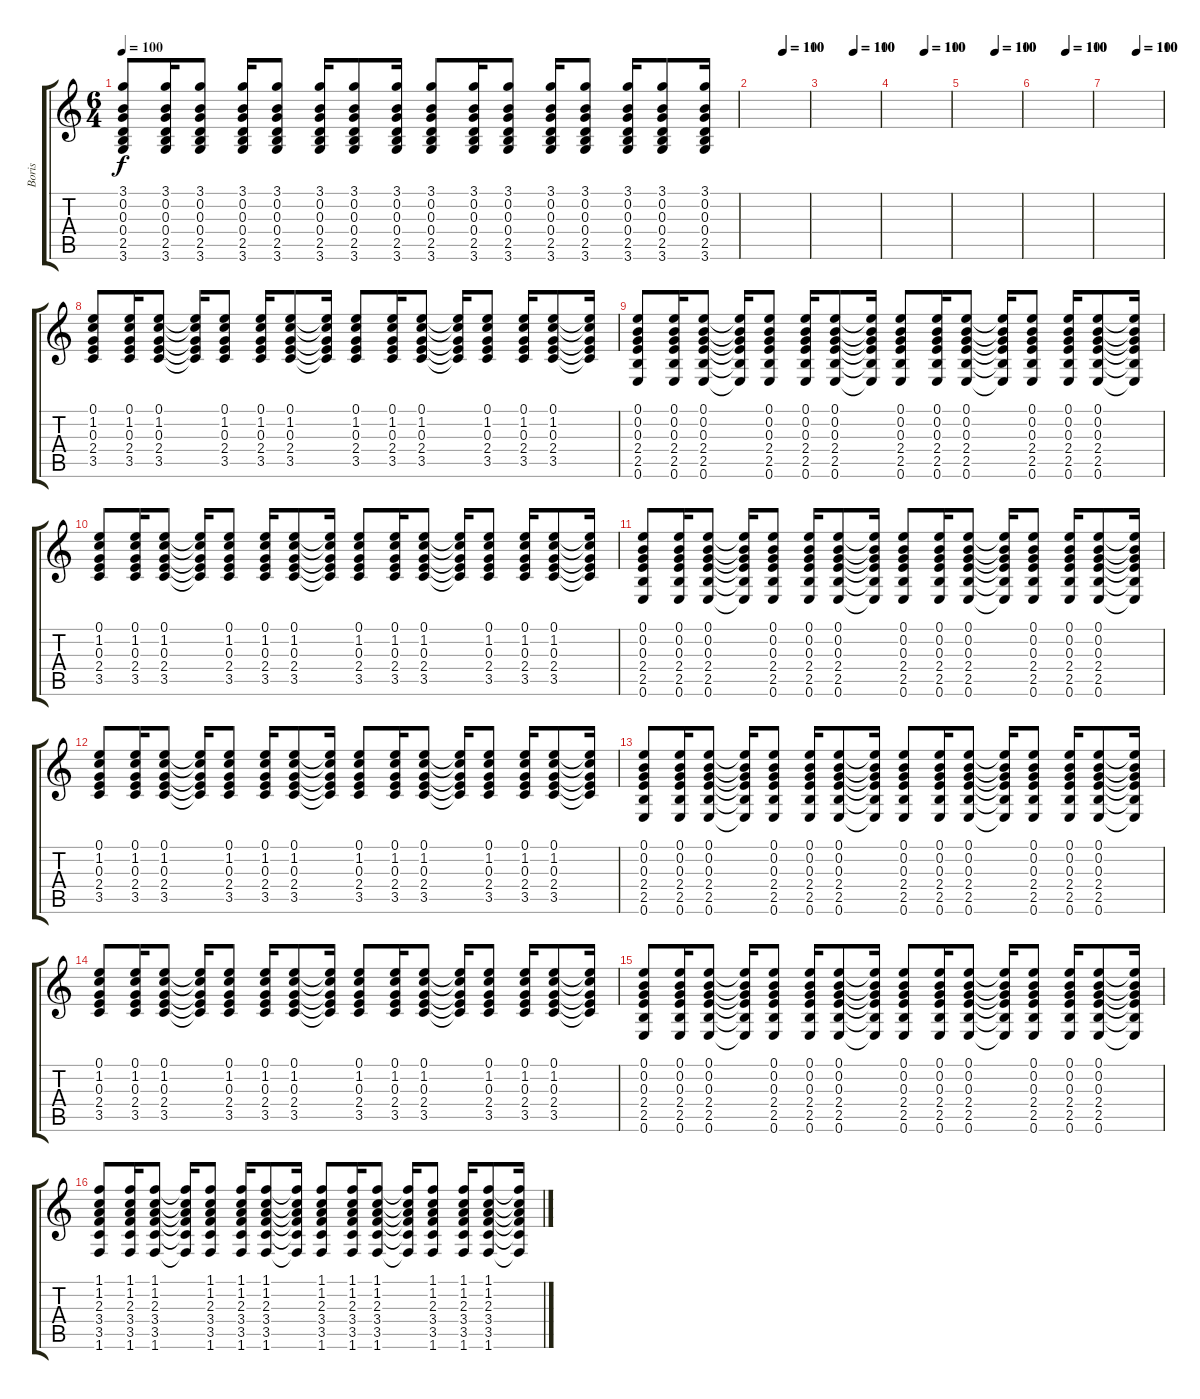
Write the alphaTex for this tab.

\track ("Boris" "Boris") {instrument electricguitarjazz}
\staff {score tabs}
\tuning (E4 B3 G3 D3 A2 E2) {hide}
\ts (6 4)
\tempo 100
\clef g2
\ks c
(3.1 0.2 0.3 0.4 2.5 3.6).8{dy f} (3.1 0.2 0.3 0.4 2.5 3.6).16 (3.1 0.2 0.3 0.4 2.5 3.6).8 (3.1 0.2 0.3 0.4 2.5 3.6).16 (3.1 0.2 0.3 0.4 2.5 3.6).8 (3.1 0.2 0.3 0.4 2.5 3.6).16 (3.1 0.2 0.3 0.4 2.5 3.6).8 (3.1 0.2 0.3 0.4 2.5 3.6).16 (3.1 0.2 0.3 0.4 2.5 3.6).8 (3.1 0.2 0.3 0.4 2.5 3.6).16 (3.1 0.2 0.3 0.4 2.5 3.6).8 (3.1 0.2 0.3 0.4 2.5 3.6).16 (3.1 0.2 0.3 0.4 2.5 3.6).8 (3.1 0.2 0.3 0.4 2.5 3.6).16 (3.1 0.2 0.3 0.4 2.5 3.6).8 (3.1 0.2 0.3 0.4 2.5 3.6).16 |
\tempo (110 0.5416666666666666)
\tempo (100 0.5520833333333334)
|
\tempo (110 0.5416666666666666)
\tempo (100 0.5520833333333334)
|
\tempo (110 0.5416666666666666)
\tempo (100 0.5520833333333334)
|
\tempo (110 0.5416666666666666)
\tempo (100 0.5520833333333334)
|
\tempo (110 0.5416666666666666)
\tempo (100 0.5520833333333334)
|
\tempo (110 0.5416666666666666)
\tempo (100 0.5520833333333334)
|
(0.1 1.2 0.3 2.4 3.5).8 (0.1 1.2 0.3 2.4 3.5).16 (0.1 1.2 0.3 2.4 3.5).8 (0.1{t} 1.2{t} 0.3{t} 2.4{t} 3.5{t}).16 (0.1 1.2 0.3 2.4 3.5).8 (0.1 1.2 0.3 2.4 3.5).16 (0.1 1.2 0.3 2.4 3.5).8 (0.1{t} 1.2{t} 0.3{t} 2.4{t} 3.5{t}).16 (0.1 1.2 0.3 2.4 3.5).8 (0.1 1.2 0.3 2.4 3.5).16 (0.1 1.2 0.3 2.4 3.5).8 (0.1{t} 1.2{t} 0.3{t} 2.4{t} 3.5{t}).16 (0.1 1.2 0.3 2.4 3.5).8 (0.1 1.2 0.3 2.4 3.5).16 (0.1 1.2 0.3 2.4 3.5).8 (0.1{t} 1.2{t} 0.3{t} 2.4{t} 3.5{t}).16 |
(0.1 0.2 0.3 2.4 2.5 0.6).8 (0.1 0.2 0.3 2.4 2.5 0.6).16 (0.1 0.2 0.3 2.4 2.5 0.6).8 (0.1{t} 0.2{t} 0.3{t} 2.4{t} 2.5{t} 0.6{t}).16 (0.1 0.2 0.3 2.4 2.5 0.6).8 (0.1 0.2 0.3 2.4 2.5 0.6).16 (0.1 0.2 0.3 2.4 2.5 0.6).8 (0.1{t} 0.2{t} 0.3{t} 2.4{t} 2.5{t} 0.6{t}).16 (0.1 0.2 0.3 2.4 2.5 0.6).8 (0.1 0.2 0.3 2.4 2.5 0.6).16 (0.1 0.2 0.3 2.4 2.5 0.6).8 (0.1{t} 0.2{t} 0.3{t} 2.4{t} 2.5{t} 0.6{t}).16 (0.1 0.2 0.3 2.4 2.5 0.6).8 (0.1 0.2 0.3 2.4 2.5 0.6).16 (0.1 0.2 0.3 2.4 2.5 0.6).8 (0.1{t} 0.2{t} 0.3{t} 2.4{t} 2.5{t} 0.6{t}).16 |
(0.1 1.2 0.3 2.4 3.5).8 (0.1 1.2 0.3 2.4 3.5).16 (0.1 1.2 0.3 2.4 3.5).8 (0.1{t} 1.2{t} 0.3{t} 2.4{t} 3.5{t}).16 (0.1 1.2 0.3 2.4 3.5).8 (0.1 1.2 0.3 2.4 3.5).16 (0.1 1.2 0.3 2.4 3.5).8 (0.1{t} 1.2{t} 0.3{t} 2.4{t} 3.5{t}).16 (0.1 1.2 0.3 2.4 3.5).8 (0.1 1.2 0.3 2.4 3.5).16 (0.1 1.2 0.3 2.4 3.5).8 (0.1{t} 1.2{t} 0.3{t} 2.4{t} 3.5{t}).16 (0.1 1.2 0.3 2.4 3.5).8 (0.1 1.2 0.3 2.4 3.5).16 (0.1 1.2 0.3 2.4 3.5).8 (0.1{t} 1.2{t} 0.3{t} 2.4{t} 3.5{t}).16 |
(0.1 0.2 0.3 2.4 2.5 0.6).8 (0.1 0.2 0.3 2.4 2.5 0.6).16 (0.1 0.2 0.3 2.4 2.5 0.6).8 (0.1{t} 0.2{t} 0.3{t} 2.4{t} 2.5{t} 0.6{t}).16 (0.1 0.2 0.3 2.4 2.5 0.6).8 (0.1 0.2 0.3 2.4 2.5 0.6).16 (0.1 0.2 0.3 2.4 2.5 0.6).8 (0.1{t} 0.2{t} 0.3{t} 2.4{t} 2.5{t} 0.6{t}).16 (0.1 0.2 0.3 2.4 2.5 0.6).8 (0.1 0.2 0.3 2.4 2.5 0.6).16 (0.1 0.2 0.3 2.4 2.5 0.6).8 (0.1{t} 0.2{t} 0.3{t} 2.4{t} 2.5{t} 0.6{t}).16 (0.1 0.2 0.3 2.4 2.5 0.6).8 (0.1 0.2 0.3 2.4 2.5 0.6).16 (0.1 0.2 0.3 2.4 2.5 0.6).8 (0.1{t} 0.2{t} 0.3{t} 2.4{t} 2.5{t} 0.6{t}).16 |
(0.1 1.2 0.3 2.4 3.5).8 (0.1 1.2 0.3 2.4 3.5).16 (0.1 1.2 0.3 2.4 3.5).8 (0.1{t} 1.2{t} 0.3{t} 2.4{t} 3.5{t}).16 (0.1 1.2 0.3 2.4 3.5).8 (0.1 1.2 0.3 2.4 3.5).16 (0.1 1.2 0.3 2.4 3.5).8 (0.1{t} 1.2{t} 0.3{t} 2.4{t} 3.5{t}).16 (0.1 1.2 0.3 2.4 3.5).8 (0.1 1.2 0.3 2.4 3.5).16 (0.1 1.2 0.3 2.4 3.5).8 (0.1{t} 1.2{t} 0.3{t} 2.4{t} 3.5{t}).16 (0.1 1.2 0.3 2.4 3.5).8 (0.1 1.2 0.3 2.4 3.5).16 (0.1 1.2 0.3 2.4 3.5).8 (0.1{t} 1.2{t} 0.3{t} 2.4{t} 3.5{t}).16 |
(0.1 0.2 0.3 2.4 2.5 0.6).8 (0.1 0.2 0.3 2.4 2.5 0.6).16 (0.1 0.2 0.3 2.4 2.5 0.6).8 (0.1{t} 0.2{t} 0.3{t} 2.4{t} 2.5{t} 0.6{t}).16 (0.1 0.2 0.3 2.4 2.5 0.6).8 (0.1 0.2 0.3 2.4 2.5 0.6).16 (0.1 0.2 0.3 2.4 2.5 0.6).8 (0.1{t} 0.2{t} 0.3{t} 2.4{t} 2.5{t} 0.6{t}).16 (0.1 0.2 0.3 2.4 2.5 0.6).8 (0.1 0.2 0.3 2.4 2.5 0.6).16 (0.1 0.2 0.3 2.4 2.5 0.6).8 (0.1{t} 0.2{t} 0.3{t} 2.4{t} 2.5{t} 0.6{t}).16 (0.1 0.2 0.3 2.4 2.5 0.6).8 (0.1 0.2 0.3 2.4 2.5 0.6).16 (0.1 0.2 0.3 2.4 2.5 0.6).8 (0.1{t} 0.2{t} 0.3{t} 2.4{t} 2.5{t} 0.6{t}).16 |
(0.1 1.2 0.3 2.4 3.5).8 (0.1 1.2 0.3 2.4 3.5).16 (0.1 1.2 0.3 2.4 3.5).8 (0.1{t} 1.2{t} 0.3{t} 2.4{t} 3.5{t}).16 (0.1 1.2 0.3 2.4 3.5).8 (0.1 1.2 0.3 2.4 3.5).16 (0.1 1.2 0.3 2.4 3.5).8 (0.1{t} 1.2{t} 0.3{t} 2.4{t} 3.5{t}).16 (0.1 1.2 0.3 2.4 3.5).8 (0.1 1.2 0.3 2.4 3.5).16 (0.1 1.2 0.3 2.4 3.5).8 (0.1{t} 1.2{t} 0.3{t} 2.4{t} 3.5{t}).16 (0.1 1.2 0.3 2.4 3.5).8 (0.1 1.2 0.3 2.4 3.5).16 (0.1 1.2 0.3 2.4 3.5).8 (0.1{t} 1.2{t} 0.3{t} 2.4{t} 3.5{t}).16 |
(0.1 0.2 0.3 2.4 2.5 0.6).8 (0.1 0.2 0.3 2.4 2.5 0.6).16 (0.1 0.2 0.3 2.4 2.5 0.6).8 (0.1{t} 0.2{t} 0.3{t} 2.4{t} 2.5{t} 0.6{t}).16 (0.1 0.2 0.3 2.4 2.5 0.6).8 (0.1 0.2 0.3 2.4 2.5 0.6).16 (0.1 0.2 0.3 2.4 2.5 0.6).8 (0.1{t} 0.2{t} 0.3{t} 2.4{t} 2.5{t} 0.6{t}).16 (0.1 0.2 0.3 2.4 2.5 0.6).8 (0.1 0.2 0.3 2.4 2.5 0.6).16 (0.1 0.2 0.3 2.4 2.5 0.6).8 (0.1{t} 0.2{t} 0.3{t} 2.4{t} 2.5{t} 0.6{t}).16 (0.1 0.2 0.3 2.4 2.5 0.6).8 (0.1 0.2 0.3 2.4 2.5 0.6).16 (0.1 0.2 0.3 2.4 2.5 0.6).8 (0.1{t} 0.2{t} 0.3{t} 2.4{t} 2.5{t} 0.6{t}).16 |
(1.1 1.2 2.3 3.4 3.5 1.6).8 (1.1 1.2 2.3 3.4 3.5 1.6).16 (1.1 1.2 2.3 3.4 3.5 1.6).8 (1.1{t} 1.2{t} 2.3{t} 3.4{t} 3.5{t} 1.6{t}).16 (1.1 1.2 2.3 3.4 3.5 1.6).8 (1.1 1.2 2.3 3.4 3.5 1.6).16 (1.1 1.2 2.3 3.4 3.5 1.6).8 (1.1{t} 1.2{t} 2.3{t} 3.4{t} 3.5{t} 1.6{t}).16 (1.1 1.2 2.3 3.4 3.5 1.6).8 (1.1 1.2 2.3 3.4 3.5 1.6).16 (1.1 1.2 2.3 3.4 3.5 1.6).8 (1.1{t} 1.2{t} 2.3{t} 3.4{t} 3.5{t} 1.6{t}).16 (1.1 1.2 2.3 3.4 3.5 1.6).8 (1.1 1.2 2.3 3.4 3.5 1.6).16 (1.1 1.2 2.3 3.4 3.5 1.6).8 (1.1{t} 1.2{t} 2.3{t} 3.4{t} 3.5{t} 1.6{t}).16
